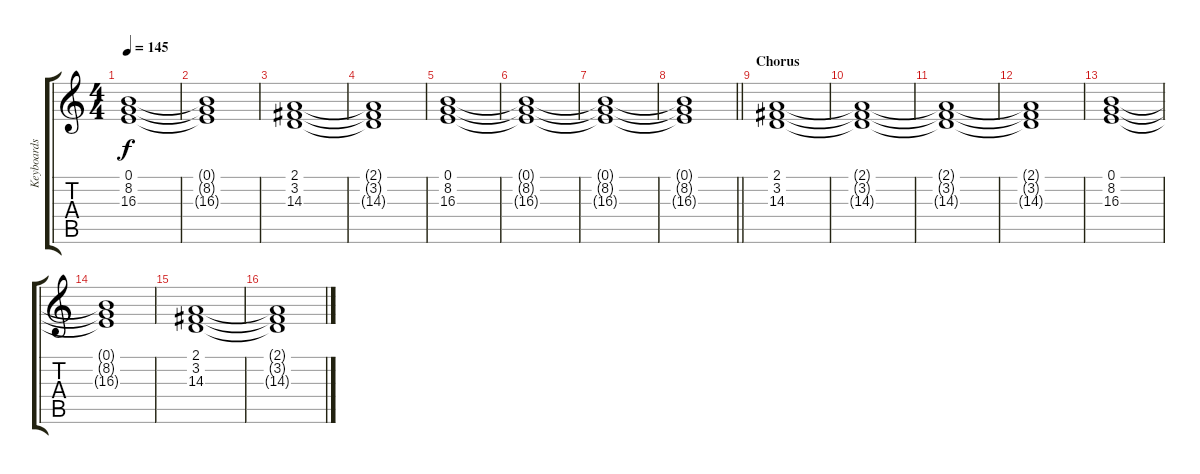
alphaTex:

\track ("Keyboards" "Keyboards") {instrument choiraahs}
\staff {score tabs}
\tuning (E4 B3 G3 D3 A2 E2) {hide}
\ts (4 4)
\tempo 145
\clef g2
\ks c
(0.1{t} 8.2{t} 16.3{t}).1{dy f} |
(0.1{t} 8.2{t} 16.3{t}).1 |
(2.1 3.2 14.3).1 |
(2.1{t} 3.2{t} 14.3{t}).1 |
(0.1 8.2 16.3).1 |
(0.1{t} 8.2{t} 16.3{t}).1 |
(0.1{t} 8.2{t} 16.3{t}).1 |
\barLineRight lightlight
(0.1{t} 8.2{t} 16.3{t}).1 |
\section ("" "Chorus")
(2.1 3.2 14.3).1 |
(2.1{t} 3.2{t} 14.3{t}).1 |
(2.1{t} 3.2{t} 14.3{t}).1 |
(2.1{t} 3.2{t} 14.3{t}).1 |
(0.1 8.2 16.3).1 |
(0.1{t} 8.2{t} 16.3{t}).1 |
(2.1 3.2 14.3).1 |
(2.1{t} 3.2{t} 14.3{t}).1
